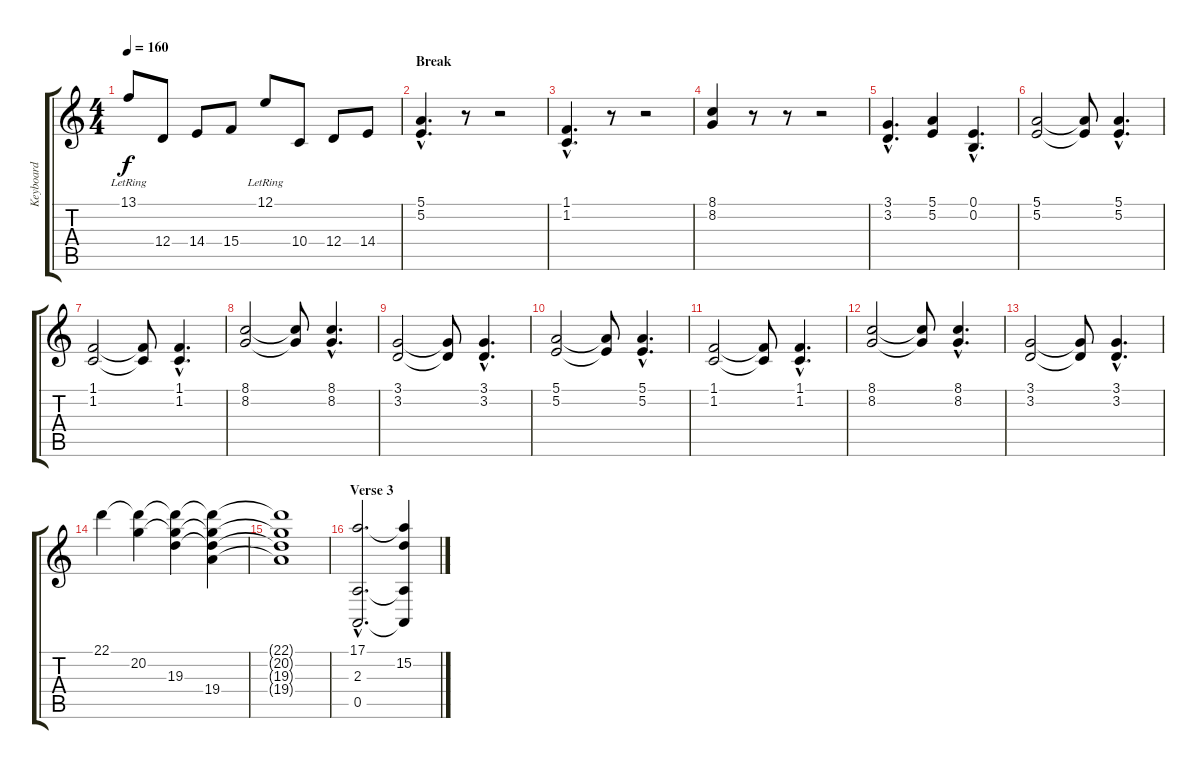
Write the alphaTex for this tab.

\track ("Keyboard" "Keyboard") {instrument brightacousticpiano}
\staff {score tabs}
\tuning (E4 B3 G3 D3 A2 E2) {hide}
\ts (4 4)
\tempo 160
\clef g2
\ks c
13.1{lr}.8{dy f} 12.4.8 14.4.8 15.4.8 12.1{lr}.8 10.4.8 12.4.8 14.4.8 |
\section ("" "Break")
(5.1{hac} 5.2{hac}).4{d instrument stringensemble1} r.8 r.2 |
(1.1{hac} 1.2{hac}).4{d} r.8 r.2 |
(8.1 8.2).4 r.8 r.8 r.2 |
(3.1{hac} 3.2{hac}).4{d} (5.1 5.2).4 (0.1{hac} 0.2{hac}).4{d} |
(5.1 5.2).2 (5.1{t} 5.2{t}).8 (5.1{hac} 5.2{hac}).4{d} |
(1.1 1.2).2 (1.1{t} 1.2{t}).8 (1.1{hac} 1.2{hac}).4{d} |
(8.1 8.2).2 (8.1{t} 8.2{t}).8 (8.1{hac} 8.2{hac}).4{d} |
(3.1 3.2).2 (3.1{t} 3.2{t}).8 (3.1{hac} 3.2{hac}).4{d} |
(5.1 5.2).2 (5.1{t} 5.2{t}).8 (5.1{hac} 5.2{hac}).4{d} |
(1.1 1.2).2 (1.1{t} 1.2{t}).8 (1.1{hac} 1.2{hac}).4{d} |
(8.1 8.2).2 (8.1{t} 8.2{t}).8 (8.1{hac} 8.2{hac}).4{d} |
(3.1 3.2).2 (3.1{t} 3.2{t}).8 (3.1{hac} 3.2{hac}).4{d} |
22.1.4 (22.1{t} 20.2).4 (22.1{t} 20.2{t} 19.3).4 (22.1{t} 20.2{t} 19.3{t} 19.4).4 |
(22.1{t} 20.2{t} 19.3{t} 19.4{t}).1 |
\section ("" "Verse 3")
(17.1{hac} 2.3{hac} 0.5{hac}).2{d volume 11 instrument synthstrings2} (17.1{t} 15.2 2.3{t} 0.5{t}).4
